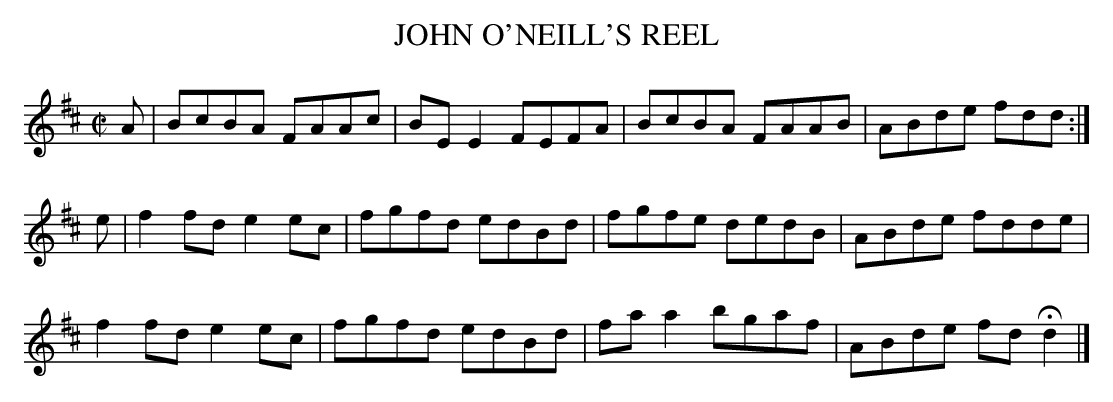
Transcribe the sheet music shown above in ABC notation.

X:1
T:JOHN O'NEILL'S REEL
M:C|
L:1/8
K:D
A|BcBA FAAc|BEE2 FEFA|BcBA FAAB|ABde fdd:|
e|f2fd e2ec|fgfd edBd|fgfe dedB|ABde fdde|
f2fd e2ec|fgfd edBd|faa2 bgaf|ABde fdHd2|]
